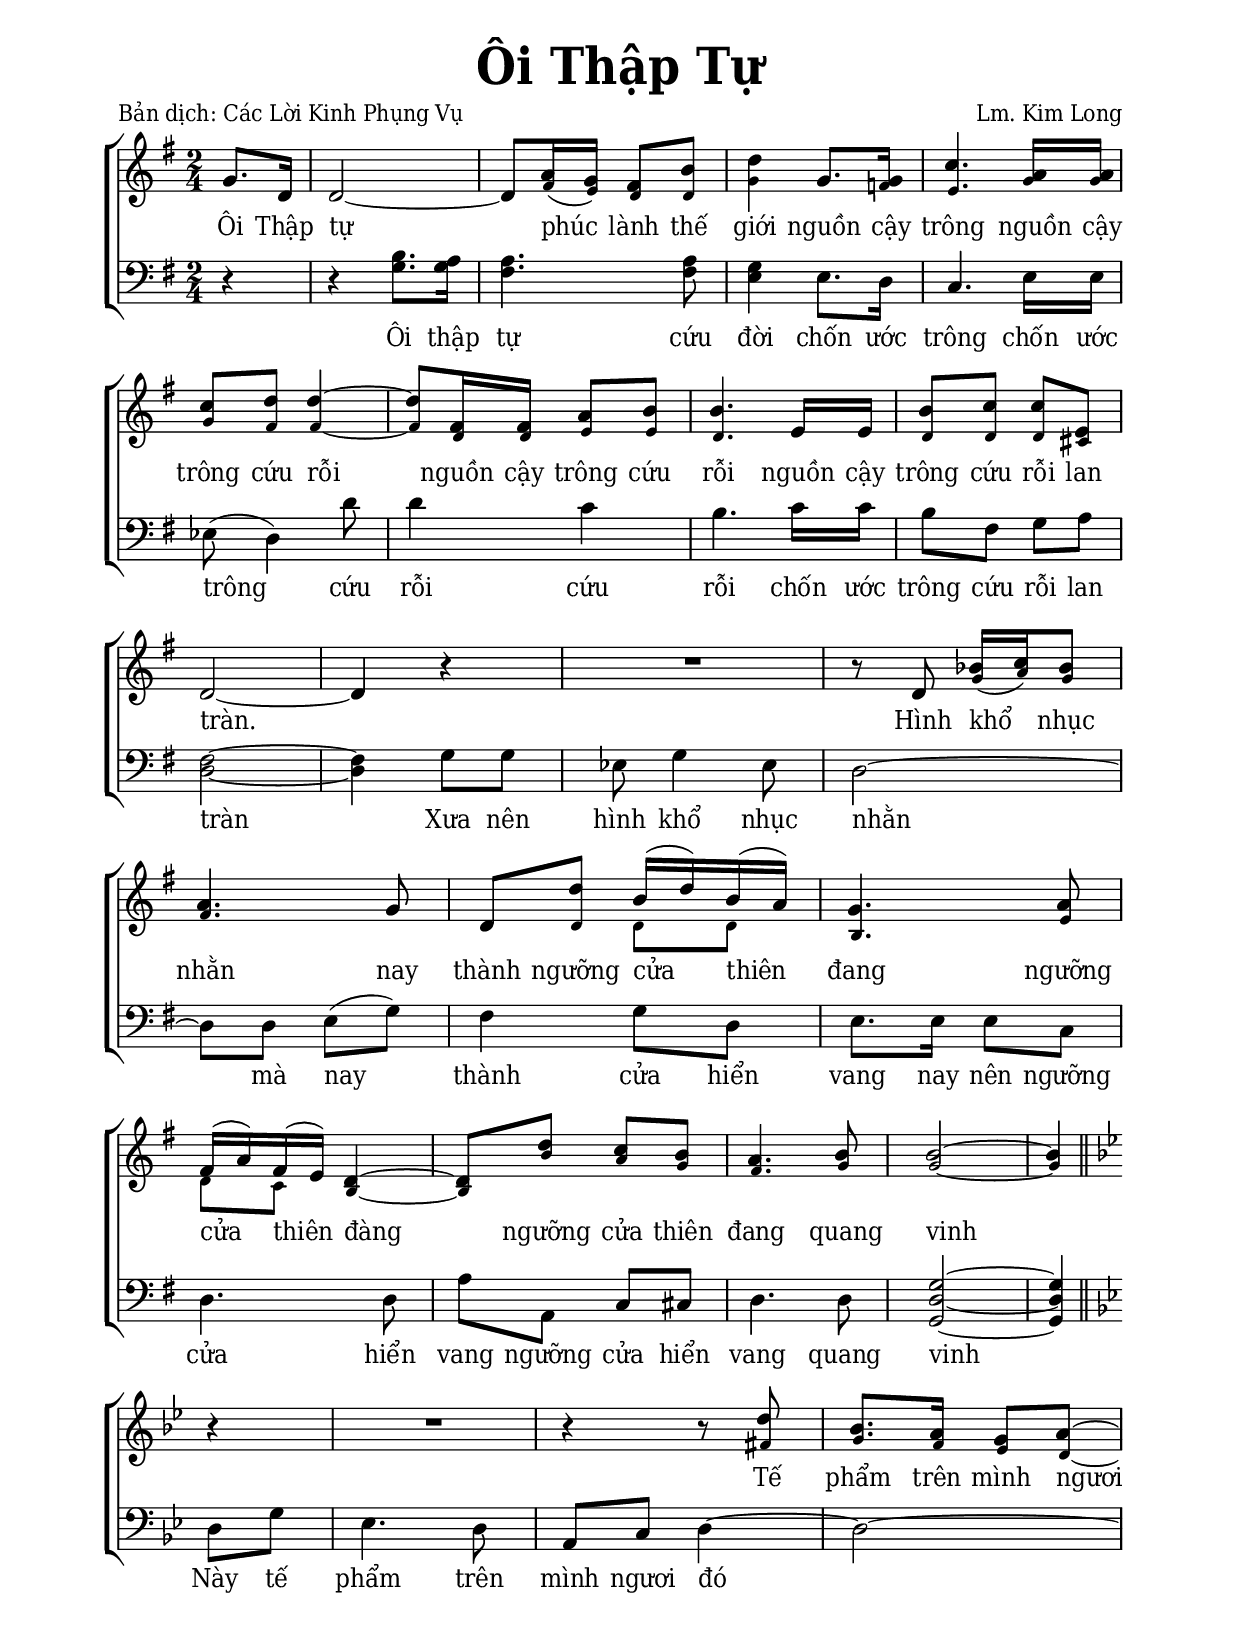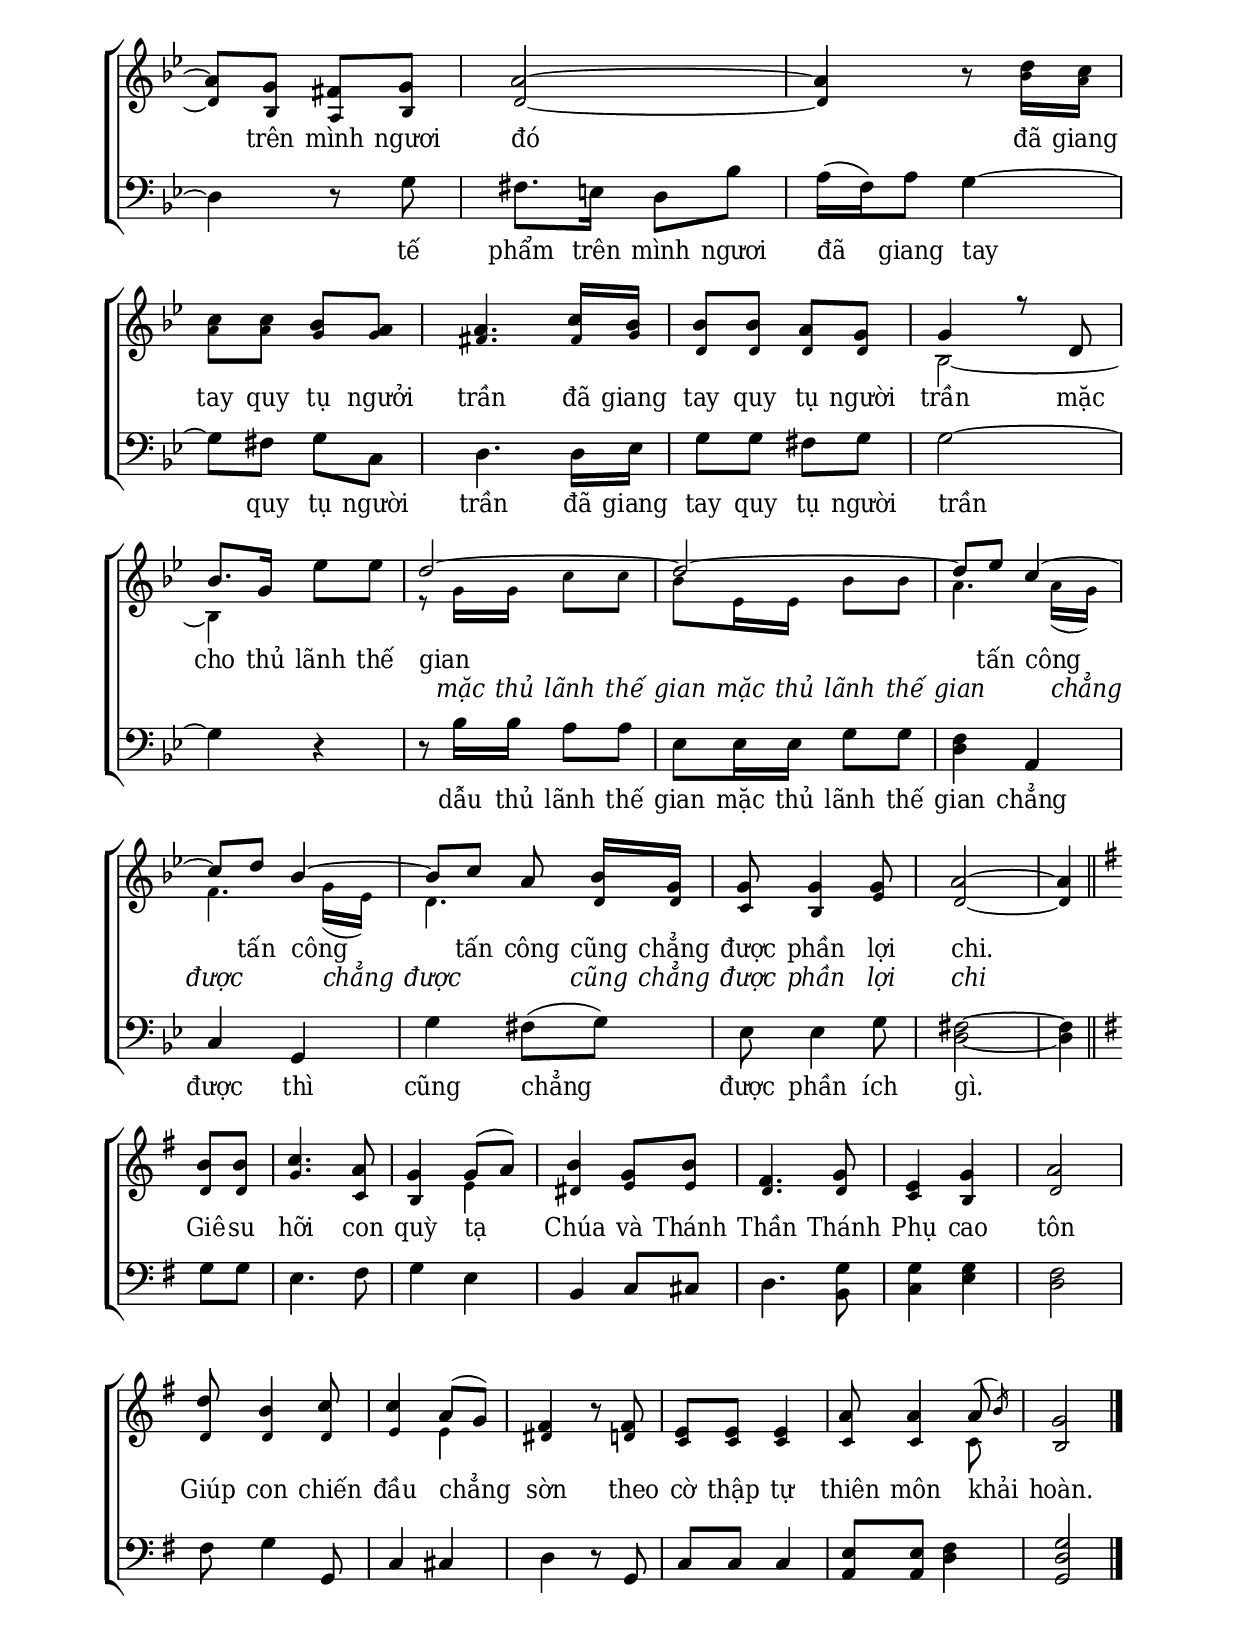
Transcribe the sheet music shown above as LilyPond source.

% Cài đặt chung
\version "2.22.1"
\include "english.ly"

\header {
  title = \markup { \fontsize #3 "Ôi Thập Tự" }
  poet = "Bản dịch: Các Lời Kinh Phụng Vụ"
  composer = "Lm. Kim Long"
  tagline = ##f
}

% Nhạc
nhacDiepKhucSop = \relative c'' {
  \partial 4 g8. d16 |
  d2 ~ |
  d8 a'16 (g) fs8 b |
  d4 g,8. g16 |
  c4. a16 a |
  c8 d d4 ~ |
  d8 fs,16 fs a8 b |
  b4. e,16 e |
  b'8 c c e, |
  d2 ~ |
  d4 r |
  R2
  r8 d bf'16 (c) bf8 |
  a4. g8 |
  d d' b16 (d) b (a) |
  g4. a8 |
  fs16 (a) fs (e) d4 ~ |
  d8 d' c b |
  a4. b8 |
  b2 ~ |
  b4 \bar "||" \break
  
  \set Staff.printKeyCancellation = ##f
  \key bf \major
  r4 |
  R2
  r4 r8 d |
  bf8. a16 g8 a ~ |
  a g fs g |
  a2 ~ |
  a4 r8 d16 c |
  c8 c bf a |
  a4. c16 bf |
  bf8 bf a g |
  g4 r8 d |
  bf'8. g16 ef'8 ef |
  d2 ~ |
  d ~ |
  d8 ef c4 ~ |
  c8 d bf4 ~ |
  bf8 c a bf16 g |
  g8 g4 g8 |
  a2 ~ |
  a4 \bar "||" \break
  
  \key g \major
  b8 b |
  c4. a8 |
  g4 g8 (a) |
  b4 g8 b |
  fs4. g8 |
  e4 g |
  a2 |
  d8 b4 c8 |
  c4 a8 (g) |
  fs4 r8 fs8 |
  e e e4 |
  a8 a4 \afterGrace a8 ({
    \override Flag.stroke-style = #"grace"
    b16)}
  \revert Flag.stroke-style
  g2 \bar "|."
}

nhacDiepKhucAlto = \relative c'' {
  g8. d16 |
  d2 ~ |
  d8 fs16 (e) d8 d |
  g4 g8. f!16 |
  e4. g16 g |
  g8 fs fs4 ~ |
  fs8 d16 d e8 e |
  d4. e16 e |
  d8 d d cs |
  d2 ~ |
  d4 r |
  R2
  r8 d g16 (a) g8 |
  fs4. g8 |
  d d d d |
  b4. e8 |
  d c b4 ~ |
  b8 b' a g |
  fs4. g8 |
  g2 ~ |
  g4
  
  \set Staff.printKeyCancellation = ##f
  \key bf \major
  r4 |
  R2
  r4 r8 fs |
  g8. f16 ef8 d ~ |
  d bf a bf |
  d2 ~ |
  d4 r8 bf'16 a |
  a8 a g g |
  fs4. fs16 g |
  d8 d d d |
  bf2 ~ |
  bf4 r |
  r8 g'16 g c8 c |
  bf8 ef,16 ef bf'8 bf |
  a4. a16 (g) |
  f4. g16 (ef) |
  d4. d16 d |
  c8 bf4 ef8 |
  d2 ~ |
  d4
  
  \key g \major
  d8 d |
  g4. c,8 |
  b4 e |
  ds e8 e |
  d4. d8 |
  c4 b |
  d2 |
  d8 d4 d8 |
  e4 e |
  ds r8 d! |
  c c c4 |
  c8 c4 c8 |
  b2
}

nhacDiepKhucBas = \relative c' {
  r4 |
  r
  <<
    {
      b8. a16 |
      a4. a8 |
      g4
    }
    {
      g8. g16 |
      fs4. fs8 |
      e4
    }
  >>
  e8. d16 |
  c4. e16 e |
  ef8 (d4) d'8 |
  d4 c |
  b4. c16 c |
  b8 fs g a |
  <fs d>2 ~ |
  <fs d>4 g8 g |
  ef g4 ef8 |
  d2 ~ |
  d8 d e (g) |
  fs4 g8 d |
  e8. e16 e8 c |
  d4. d8 |
  a' a, c cs |
  d4. d8 |
  <g d g,>2 ~ |
  <g d g,>4
  
  \set Staff.printKeyCancellation = ##f
  \key bf \major
  d8 g |
  ef4. d8 |
  a c d4 ~ |
  d2 ~ |
  d4 r8 g |
  fs8. e!16 d8 bf' |
  a16 (f) a8 g4 ~ |
  g8 fs g c, |
  d4. d16 ef |
  g8 g fs g |
  g2 ~ |
  g4 r |
  r8 bf16 bf a8 a |
  ef ef16 ef g8 g |
  <f d>4 a, |
  c g |
  g' fs8 (g) |
  ef8 ef4 g8 |
  <fs d>2 ~ |
  <fs d>4
  
  \key g \major
  g8 g |
  e4. fs8 |
  g4 e |
  b c8 cs |
  d4.
  <<
    {
      g8 |
      g4 g |
      fs2
    }
    {
      b,8 |
      c4 e |
      d2
    }
  >>
  fs8 g4 g,8 |
  c4 cs |
  d r8 g, |
  c c c4 |
  <<
    {
      e8 e fs4 |
      g2
    }
    {
      a,8 a d4 |
      <d g,>2
    }
  >>
}

% Lời
loiDiepKhucSop = \lyricmode {
  Ôi Thập tự phúc lành thế giới nguồn cậy trông
  nguồn cậy trông cứu rỗi nguồn cậy trông cứu rỗi
  nguồn cậy trông cứu rỗi lan tràn.
  Hình khổ nhục nhằn nay thành ngưỡng cửa thiên đang
  ngưỡng cửa thiên đàng ngưỡng cửa thiên đang quang vinh
  Tế phẩm trên mình ngươi trên mình ngươi đó đã giang tay quy tụ ngưởi trần
  đã giang tay quy tụ người trần mặc cho thủ lãnh thế gian
  tấn công tấn công tấn công cũng chẳng được phần lợi chi.
  Giê -- su hỡi con quỳ tạ Chúa và Thánh Thần Thánh Phụ cao tôn
  Giúp con chiến đầu chẳng sờn theo cờ thập tự thiên môn khải hoàn.
}

loiDiepKhucAlto = \lyricmode {
  \override Lyrics.LyricText.font-shape = #'italic
  \repeat unfold 70 { _ }
  mặc thủ lãnh thế gian mặc thủ lãnh thế gian
  chẳng được chẳng được cũng chẳng được phần lợi chi
}

loiDiepKhucBas = \lyricmode {
  Ôi thập tự cứu đời chốn ước trông chốn ước trông cứu rỗi
  cứu rỗi chốn ước trông cứu rỗi lan tràn
  Xưa nên hình khổ nhục nhằn mà nay thành cửa hiển vang
  nay nên ngưỡng cửa hiển vang ngưỡng cửa hiển vang quang vinh
  Này tế phẩm trên mình ngươi đó tế phẩm trên mình ngươi đã giang tay
  quy tụ người trần đã giang tay quy tụ người trần
  dẫu thủ lãnh thế gian mặc thủ lãnh thế gian chẳng được thì
  cũng chẳng được phần ích gì.
}

% Dàn trang
\paper {
  #(set-paper-size "a4")
  top-margin = 15\mm
  bottom-margin = 15\mm
  left-margin = 20\mm
  right-margin = 20\mm
  indent = #0
  #(define fonts
    (make-pango-font-tree
      "Deja Vu Serif Condensed"
      "Deja Vu Serif Condensed"
      "Deja Vu Serif Condensed"
      (/ 20 20)))
  print-page-number = #f
  page-count = #2
}

TongNhip = {
  \key g \major \time 2/4
  \set Timing.beamExceptions = #'()
  \set Timing.baseMoment = #(ly:make-moment 1/4)
}

% Đổi kích thước nốt cho bè phụ
notBePhu =
#(define-music-function (font-size music) (number? ly:music?)
   (for-some-music
     (lambda (m)
       (if (music-is-of-type? m 'rhythmic-event)
           (begin
             (set! (ly:music-property m 'tweaks)
                   (cons `(font-size . ,font-size)
                         (ly:music-property m 'tweaks)))
             #t)
           #f))
     music)
   music)

\score {
  \new ChoirStaff <<
    \new Staff \with {
        \consists "Merge_rests_engraver"
        printPartCombineTexts = ##f
      }
      <<
      \new Voice \TongNhip \partCombine 
        \nhacDiepKhucSop
        \notBePhu -2 { \nhacDiepKhucAlto }
      \new NullVoice = beSop \nhacDiepKhucSop
      \new Lyrics \lyricsto beSop \loiDiepKhucSop
      \new NullVoice = beAlto \nhacDiepKhucAlto
      \new Lyrics \lyricsto beAlto \loiDiepKhucAlto
    >>
    \new Staff <<
        \clef "bass"
        \new Voice = beBas {
          \TongNhip \nhacDiepKhucBas
        }
      \new Lyrics \lyricsto beBas \loiDiepKhucBas
    >>
  >>
  \layout {
    %\override Staff.TimeSignature.transparent = ##t
    \override Lyrics.LyricSpace.minimum-distance = #1
    \override Score.BarNumber.break-visibility = ##(#f #f #f)
    \override Score.SpacingSpanner.uniform-stretching = ##t
  }
}
